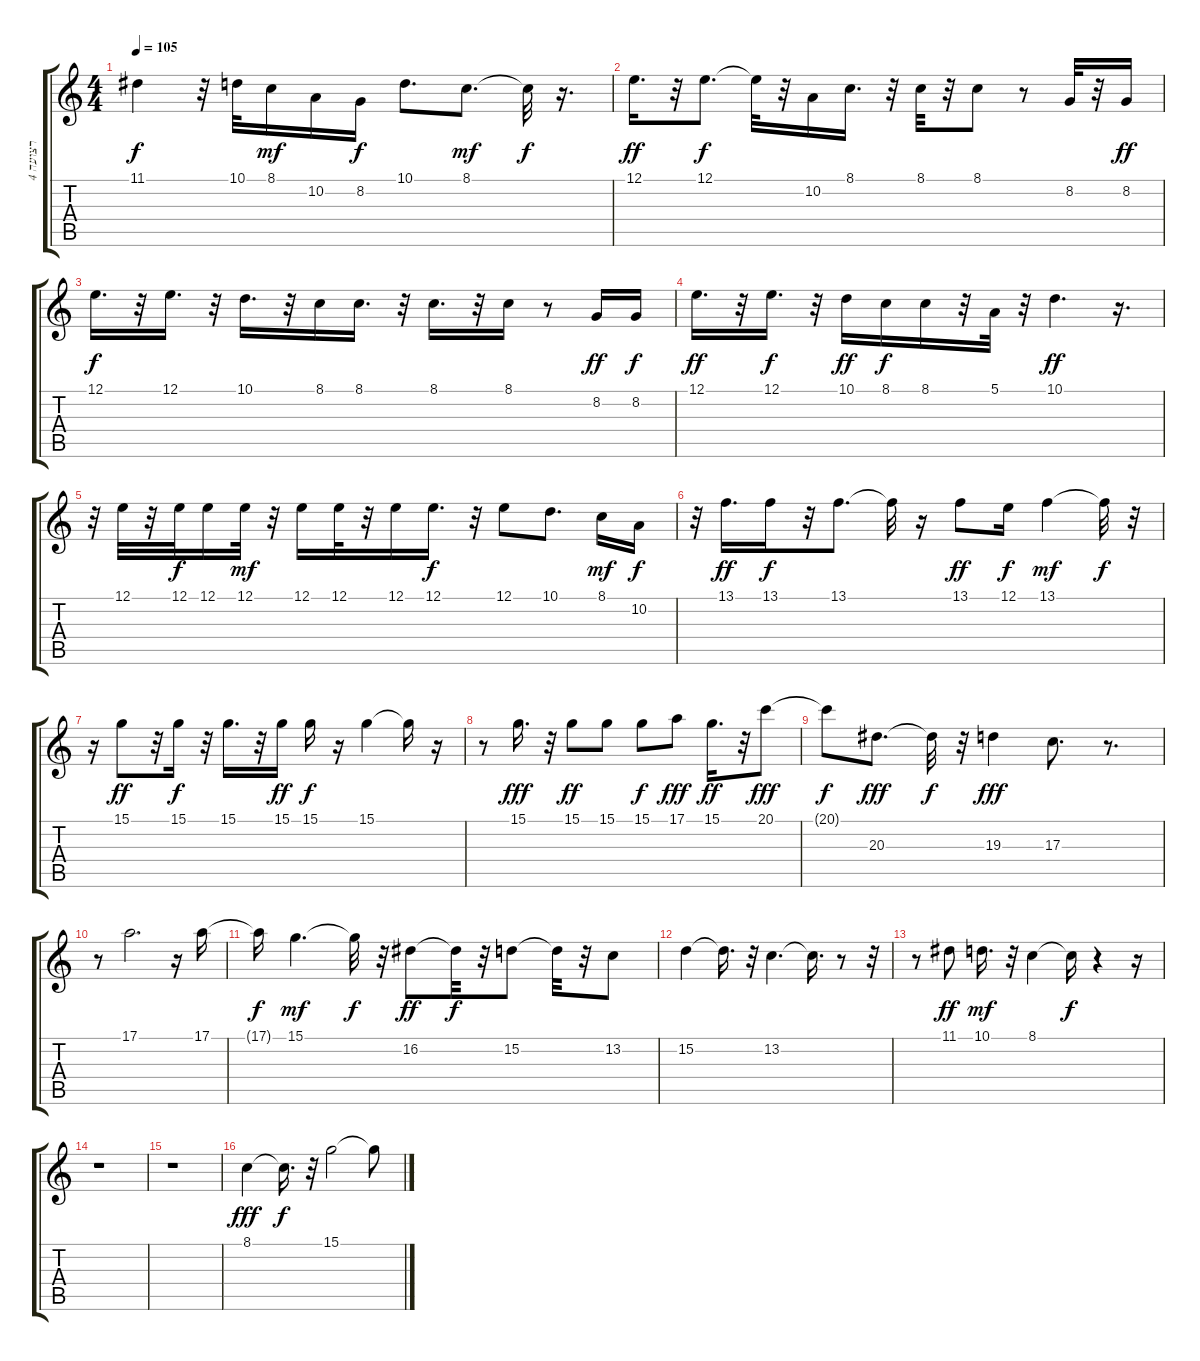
\track ("רצועה 4" "רצועה 4") {instrument flute}
\staff {score tabs}
\tuning (E4 B3 G3 D3 A2 E2) {hide}
\ts (4 4)
\tempo 105
\clef g2
\ks c
11.1.4{dy f} r.32 10.1.32 8.1.16{dy mf} 10.2.16 8.2.16{dy f} 10.1.8{d} 8.1.8{d dy mf} 8.1{t}.32{dy f} r.16{d} |
12.1.16{d dy ff} r.32 12.1.8{d dy f} 12.1{t}.32 r.32 10.2.16 8.1.16{d} r.32 8.1.32 r.32 8.1.8 r.8 8.2.32 r.32 8.2.16{dy ff} |
12.1.16{d dy f} r.32 12.1.16{d} r.32 10.1.16{d} r.32 8.1.16 8.1.16{d} r.32 8.1.16{d} r.32 8.1.16 r.8 8.2.16{dy ff} 8.2.16{dy f} |
12.1.16{d dy ff} r.32 12.1.16{d dy f} r.32 10.1.16{dy ff} 8.1.16{dy f} 8.1.16 r.32 5.1.32 r.32 10.1.4{d dy ff} r.16{d} |
r.32 12.1.32 r.32 12.1.32{dy f} 12.1.16 12.1.32{dy mf} r.32 12.1.16 12.1.32 r.32 12.1.16 12.1.16{d dy f} r.32 12.1.8 10.1.8{d} 8.1.16{dy mf} 10.2.16{dy f} |
r.32 13.1.16{d dy ff} 13.1.16{dy f} r.32 13.1.8{d} 13.1{t}.32 r.16 13.1.8{dy ff} 12.1.16{dy f} 13.1.4{dy mf} 13.1{t}.32{dy f} r.32 |
r.16 15.1.8{dy ff} r.32 15.1.16{dy f} r.32 15.1.16{d} r.32 15.1.16{dy ff} 15.1.16{dy f} r.16 15.1.4 15.1{t}.16 r.16 |
r.8 15.1.16{d dy fff} r.32 15.1.8{dy ff} 15.1.8 15.1.8{dy f} 17.1.8{dy fff} 15.1.16{d dy ff} r.32 20.1.8{dy fff} |
20.1{t}.8{dy f} 20.3.8{d dy fff} 20.3{t}.32{dy f} r.32 19.3.4{dy fff} 17.3.8{d} r.8{d} |
r.8 17.1.2{d} r.16 17.1.16 |
17.1{t}.16{dy f} 15.1.4{d dy mf} 15.1{t}.32{dy f} r.32 16.2.8{dy ff} 16.2{t}.32{dy f} r.32 15.2.8 15.2{t}.32 r.32 13.2.8 |
15.2.4 15.2{t}.16{d} r.32 13.2.4{d} 13.2{t}.16{d} r.8 r.32 |
r.8 11.1.8{dy ff} 10.1.16{d dy mf} r.32 8.1.4 8.1{t}.16{dy f} r.4 r.16 |
r.1 |
r.1 |
8.1.4{dy fff} 8.1{t}.16{d dy f} r.32 15.1.2 15.1{t}.8
